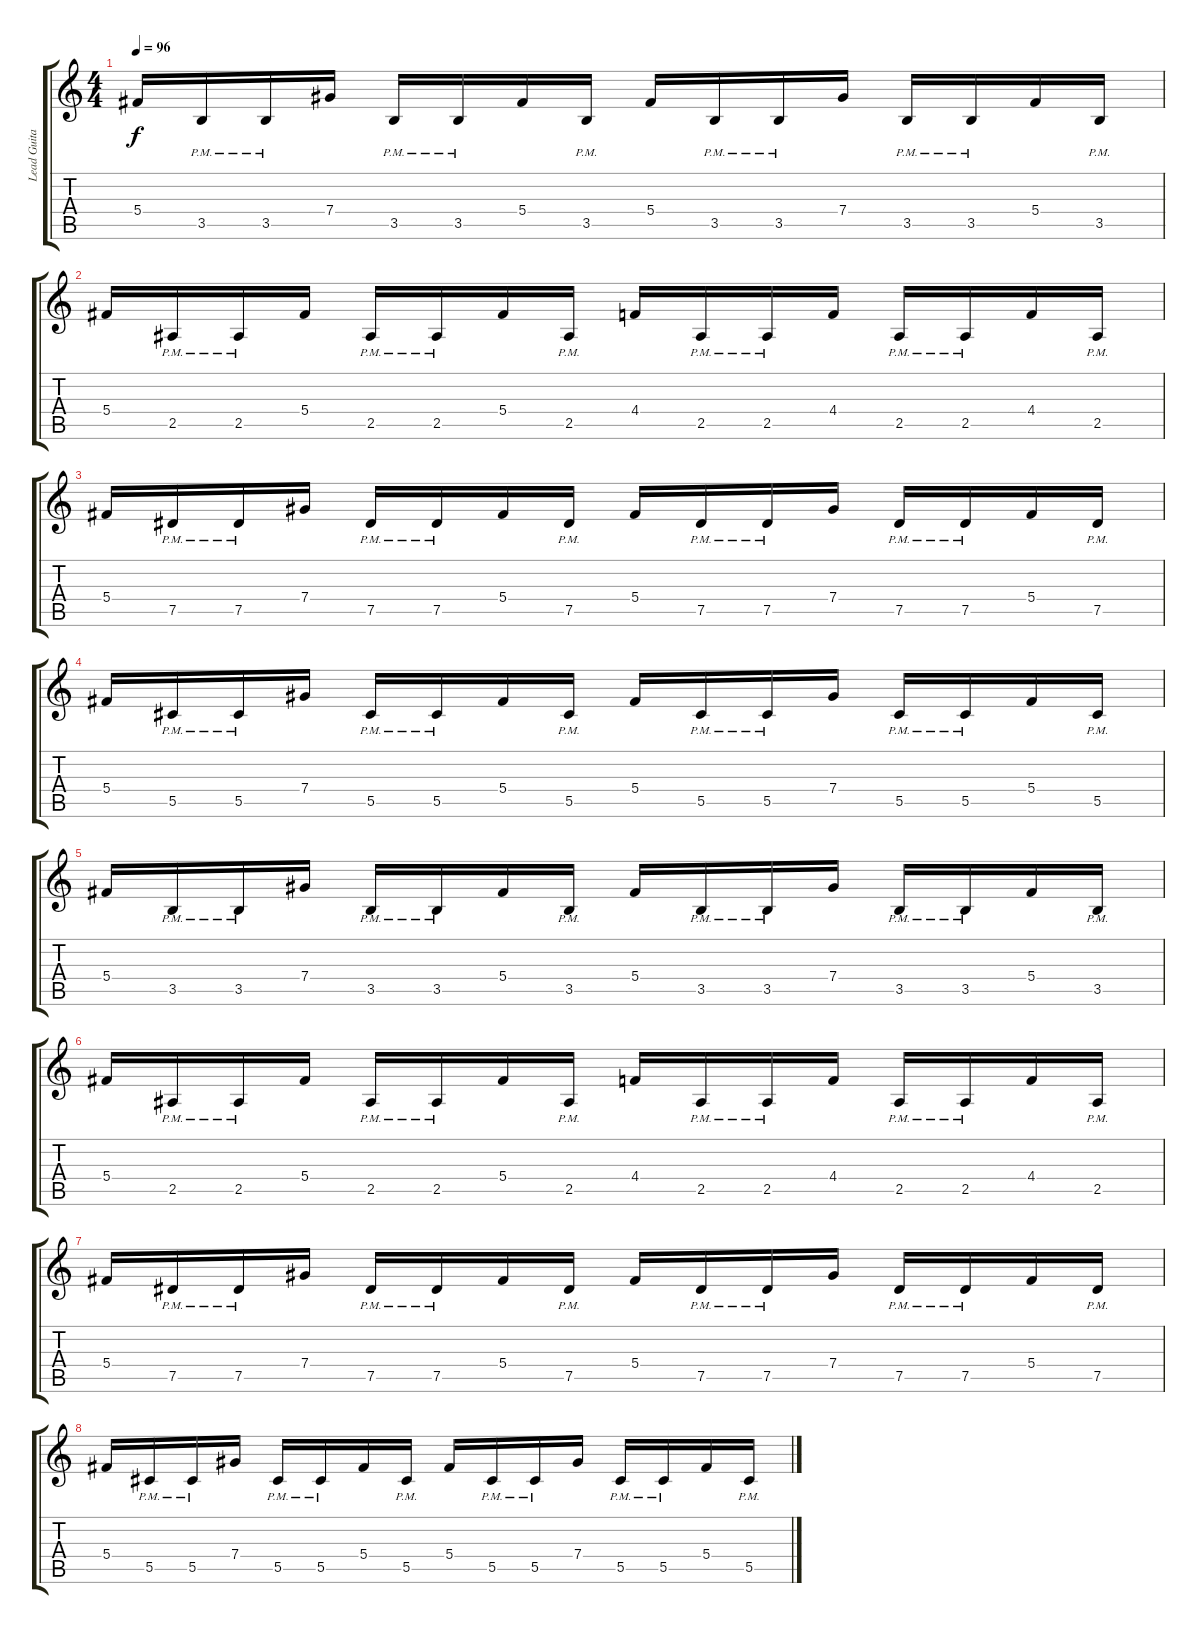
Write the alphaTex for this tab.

\track ("Lead Guitar" "Lead Guita") {instrument distortionguitar}
\staff {score tabs}
\tuning (Eb4 Bb3 Gb3 Db3 Ab2 Eb2) {hide}
\ts (4 4)
\tempo 96
\clef g2
\ks c
5.4.16{dy f} 3.5{pm}.16 3.5{pm}.16 7.4.16 3.5{pm}.16 3.5{pm}.16 5.4.16 3.5{pm}.16 5.4.16 3.5{pm}.16 3.5{pm}.16 7.4.16 3.5{pm}.16 3.5{pm}.16 5.4.16 3.5{pm}.16 |
5.4.16 2.5{pm}.16 2.5{pm}.16 5.4.16 2.5{pm}.16 2.5{pm}.16 5.4.16 2.5{pm}.16 4.4.16 2.5{pm}.16 2.5{pm}.16 4.4.16 2.5{pm}.16 2.5{pm}.16 4.4.16 2.5{pm}.16 |
5.4.16 7.5{pm}.16 7.5{pm}.16 7.4.16 7.5{pm}.16 7.5{pm}.16 5.4.16 7.5{pm}.16 5.4.16 7.5{pm}.16 7.5{pm}.16 7.4.16 7.5{pm}.16 7.5{pm}.16 5.4.16 7.5{pm}.16 |
5.4.16 5.5{pm}.16 5.5{pm}.16 7.4.16 5.5{pm}.16 5.5{pm}.16 5.4.16 5.5{pm}.16 5.4.16 5.5{pm}.16 5.5{pm}.16 7.4.16 5.5{pm}.16 5.5{pm}.16 5.4.16 5.5{pm}.16 |
5.4.16 3.5{pm}.16 3.5{pm}.16 7.4.16 3.5{pm}.16 3.5{pm}.16 5.4.16 3.5{pm}.16 5.4.16 3.5{pm}.16 3.5{pm}.16 7.4.16 3.5{pm}.16 3.5{pm}.16 5.4.16 3.5{pm}.16 |
5.4.16 2.5{pm}.16 2.5{pm}.16 5.4.16 2.5{pm}.16 2.5{pm}.16 5.4.16 2.5{pm}.16 4.4.16 2.5{pm}.16 2.5{pm}.16 4.4.16 2.5{pm}.16 2.5{pm}.16 4.4.16 2.5{pm}.16 |
5.4.16 7.5{pm}.16 7.5{pm}.16 7.4.16 7.5{pm}.16 7.5{pm}.16 5.4.16 7.5{pm}.16 5.4.16 7.5{pm}.16 7.5{pm}.16 7.4.16 7.5{pm}.16 7.5{pm}.16 5.4.16 7.5{pm}.16 |
5.4.16 5.5{pm}.16 5.5{pm}.16 7.4.16 5.5{pm}.16 5.5{pm}.16 5.4.16 5.5{pm}.16 5.4.16 5.5{pm}.16 5.5{pm}.16 7.4.16 5.5{pm}.16 5.5{pm}.16 5.4.16 5.5{pm}.16
